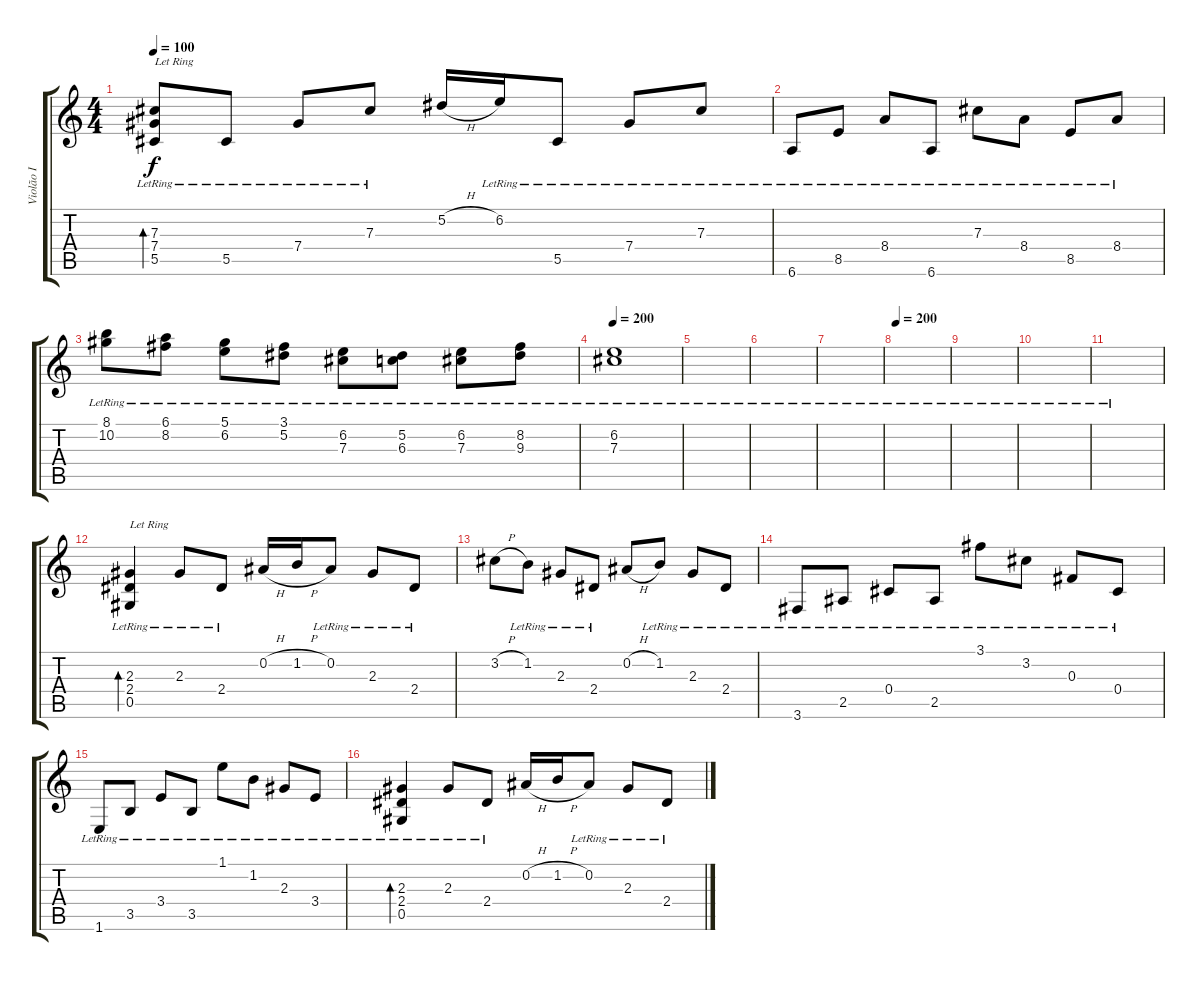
\track ("Violão I" "Violão I") {instrument acousticguitarnylon}
\staff {score tabs}
\tuning (Eb4 Bb3 Gb3 Db3 Ab2 Eb2) {hide}
\ts (4 4)
\tempo 100
\clef g2
\ks c
(7.3{lr} 7.4 5.5).8{bd 480 txt "Let Ring" dy f instrument acousticguitarnylon} 5.5{lr}.8 7.4{lr}.8 7.3{lr}.8 5.2{h}.16 6.2{lr}.16 5.5{lr}.8 7.4{lr}.8 7.3{lr}.8 |
6.6{lr}.8 8.5{lr}.8 8.4{lr}.8 6.6{lr}.8 7.3{lr}.8 8.4{lr}.8 8.5{lr}.8 8.4{lr}.8 |
(8.1{lr} 10.2{lr}).8 (6.1{lr} 8.2{lr}).8 (5.1{lr} 6.2{lr}).8 (3.1 5.2{lr}).8 (6.2{lr} 7.3{lr}).8 (5.2{lr} 6.3{lr}).8 (6.2{lr} 7.3{lr}).8 (8.2{lr} 9.3{lr}).8 |
\tempo 200
(6.2{lr} 7.3{lr}).1 |
|
|
|
\tempo 200
|
|
|
|
(2.3{lr} 2.4{lr} 0.5{lr}).4{bd 480 txt "Let Ring"} 2.3{lr}.8 2.4{lr}.8 0.2{h}.16 1.2{h}.16 0.2{lr}.8 2.3{lr}.8 2.4{lr}.8 |
3.2{h}.8 1.2{lr}.8 2.3{lr}.8 2.4{lr}.8 0.2{h}.8 1.2{lr}.8 2.3{lr}.8 2.4{lr}.8 |
3.6{lr}.8 2.5{lr}.8 0.4{lr}.8 2.5{lr}.8 3.1{lr}.8 3.2{lr}.8 0.3{lr}.8 0.4{lr}.8 |
1.6{lr}.8 3.5{lr}.8 3.4{lr}.8 3.5{lr}.8 1.1{lr}.8 1.2{lr}.8 2.3{lr}.8 3.4{lr}.8 |
(2.3{lr} 2.4{lr} 0.5{lr}).4{bd 480} 2.3{lr}.8 2.4{lr}.8 0.2{h}.16 1.2{h}.16 0.2{lr}.8 2.3{lr}.8 2.4{lr}.8
